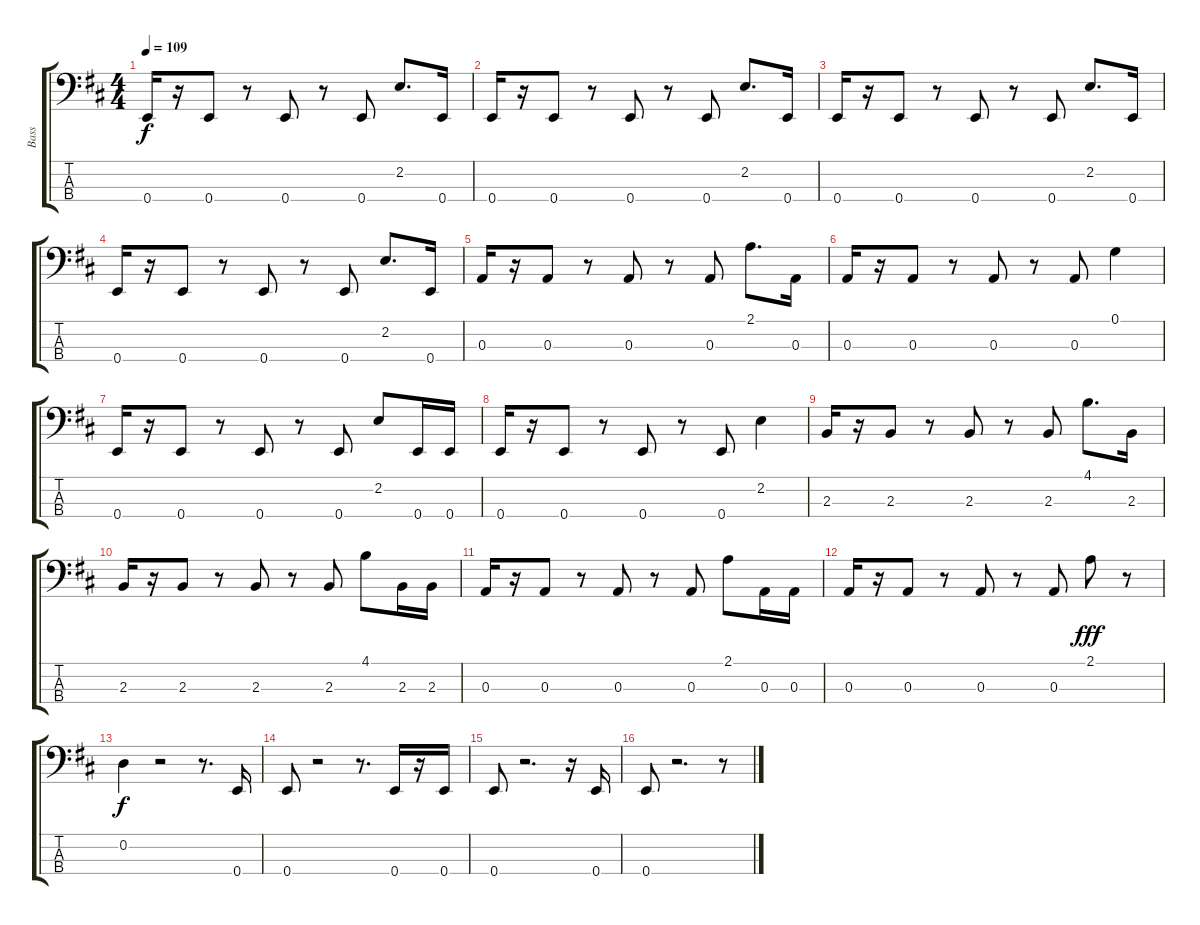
\track ("Bass" "Bass") {instrument electricbassfinger}
\staff {score tabs}
\tuning (G2 D2 A1 E1) {hide}
\ts (4 4)
\tempo 109
\clef f4
\ks d
0.4.16{dy f} r.16 0.4.8 r.8 0.4.8 r.8 0.4.8 2.2.8{d} 0.4.16 |
0.4.16 r.16 0.4.8 r.8 0.4.8 r.8 0.4.8 2.2.8{d} 0.4.16 |
0.4.16 r.16 0.4.8 r.8 0.4.8 r.8 0.4.8 2.2.8{d} 0.4.16 |
0.4.16 r.16 0.4.8 r.8 0.4.8 r.8 0.4.8 2.2.8{d} 0.4.16 |
0.3.16 r.16 0.3.8 r.8 0.3.8 r.8 0.3.8 2.1.8{d} 0.3.16 |
0.3.16 r.16 0.3.8 r.8 0.3.8 r.8 0.3.8 0.1.4 |
0.4.16 r.16 0.4.8 r.8 0.4.8 r.8 0.4.8 2.2.8 0.4.16 0.4.16 |
0.4.16 r.16 0.4.8 r.8 0.4.8 r.8 0.4.8 2.2.4 |
2.3.16 r.16 2.3.8 r.8 2.3.8 r.8 2.3.8 4.1.8{d} 2.3.16 |
2.3.16 r.16 2.3.8 r.8 2.3.8 r.8 2.3.8 4.1.8 2.3.16 2.3.16 |
0.3.16 r.16 0.3.8 r.8 0.3.8 r.8 0.3.8 2.1.8 0.3.16 0.3.16 |
0.3.16 r.16 0.3.8 r.8 0.3.8 r.8 0.3.8 2.1.8{dy fff} r.8 |
0.2.4{dy f} r.2 r.8{d} 0.4.16 |
0.4.8 r.2 r.8{d} 0.4.16 r.16 0.4.16 |
0.4.8 r.2{d} r.16 0.4.16 |
0.4.8 r.2{d} r.8
